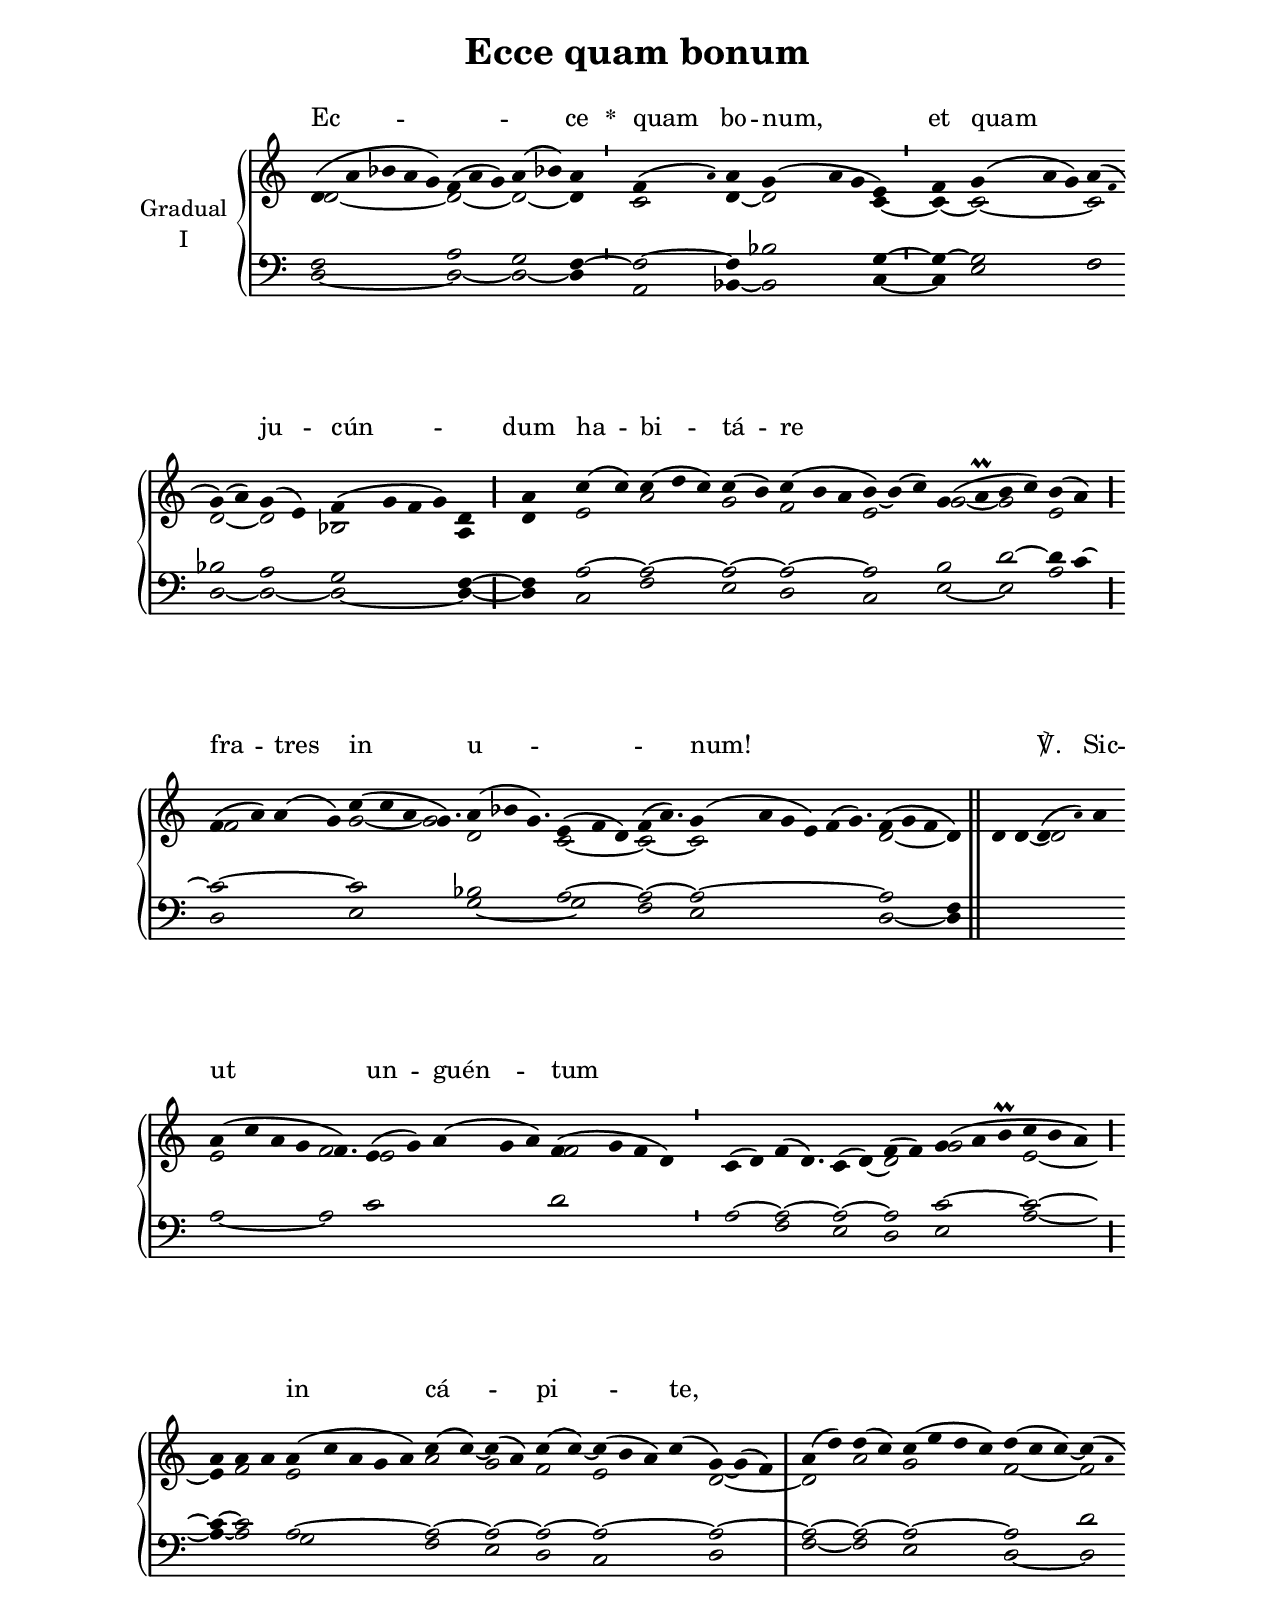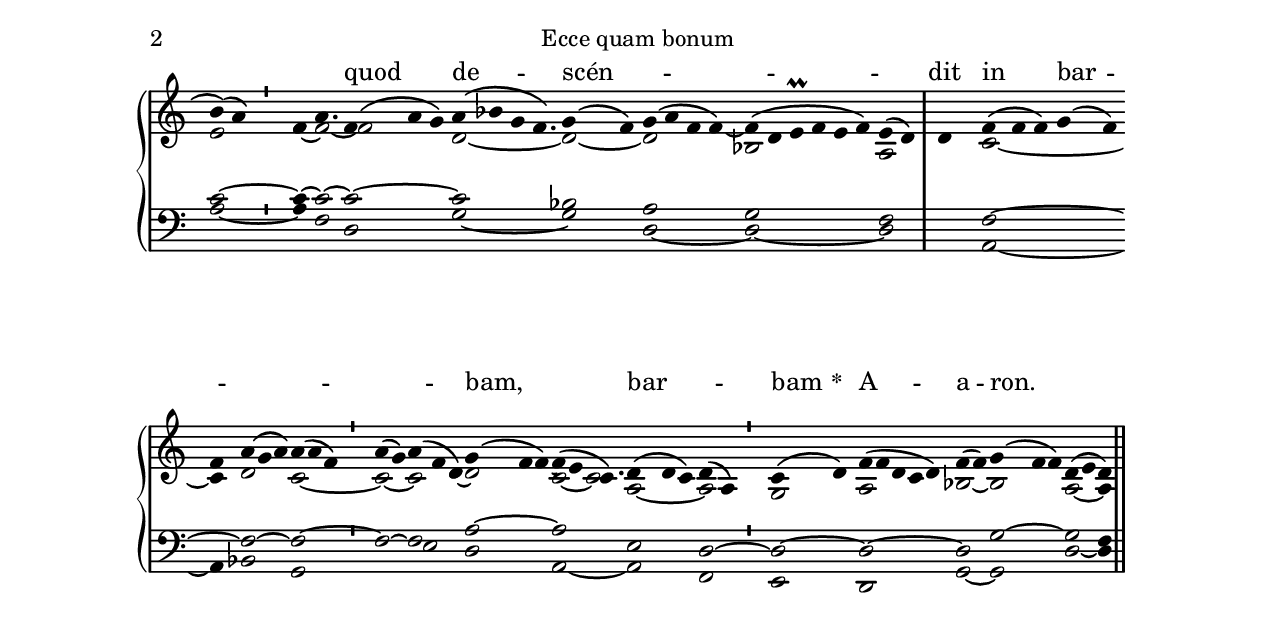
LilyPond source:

\version "2.18"
\include "gregorian.ly"
\include "noh2.ily"


%Page reference: page ii.251
%(volume.page)

global = {
 \key d \dorian
 \cadenzaOn 
}

\header {
  title = \markup \center-column {"Ecce quam bonum" \vspace #1 }
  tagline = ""
  composer = ""
}

\paper {
 #(include-special-characters)
  oddHeaderMarkup = \markup \fill-line {
    \line {}
    \center-column {
      \on-the-fly #first-page     " "
      \on-the-fly #not-first-page "Ecce quam bonum"
    }
    \line { \on-the-fly #print-page-number-check-first \fromproperty #'page:page-number-string }
  }
  evenHeaderMarkup = \markup \fill-line {
    \line { \on-the-fly #print-page-number-check-first \fromproperty #'page:page-number-string }
    \center-column { "Ecce quam bonum" }
    \line {}
  }
}

chantText = \lyricmode {
Ec -- _ _ ce 
\set stanza = " * " quam bo -- num, et quam _ ju -- cún -- _ dum 
ha -- bi -- tá -- re _ _ fra -- tres 
in u -- _ _ num! _ _ _ _ ℣. 
Sic -- ut un -- guén -- tum _ _ _ _ _ _ _ _ 
in cá -- pi -- te, _ _ _ _ _ _ 
quod de -- scén -- _ _ dit in bar -- _ _ _ _ _ bam, 
bar -- _ bam 
\set stanza = " * " A -- a -- ron. _ _ _ _ _ _ _ _ _ _ _ }

chantMusic = {
\tieDown    d'4 ( a'4 bes'4 a'4 g'4) f'4 ( a'4 g'4) a'4 ( bes'4) a'4 \divisioMinima
 f'4 ( \once \tweak #'font-size #-4 a' ) a'4 g'4 ( a'4 g'4 e'4) \divisioMinima
 f'4 g'4 ( a'4 g'4) a'4 ( \once \tweak #'font-size #-4 f'  \forceBreak
) g'4 ( a'4) g'4 ( e'4) f'4 ( g'4 f'4 g'4) d'4 \divisioMaior
 a'4 c''4 ( c''4) c''4 ( d''4 c''4) c''4 ( b'4) c''4 ( b'4 a'4 b'4) ~ b'4 ( c''4) g'4 ( a'\prall b'4 c''4) b'4 ( a'4) \divisioMaior \forceBreak

 f'4 ( a'4)  a'4 ( g'4) c''4 ( c''4 a'4 g'4.) a'4 ( bes'4 g'4.) e'4 ( f'4 d'4) f'4 ( a'4.) g'4 ( a'4 g'4 e'4) f'4 ( g'4.) f'4 ( g'4 f'4 d'4) \finalis
 d'4 d'4 d'4 ( \once \tweak #'font-size #-4 a' ) a'4 \forceBreak
 a'4 ( c''4 a'4 g'4 f'4.) e'4 ( g'4) a'4 ( g'4 a'4) f'4 ( g'4 f'4 d'4) \divisioMinima
 c'4 ( d'4) f'4 ( d'4.) c'4 ( d'4) f'4 ( f'4) g'4 ( a'4 b'\prall c''4 b'4 a'4) \divisioMaior \forceBreak

 a'4 a'4 a'4 a'4 ( c''4 a'4 g'4 a'4) c''4 ( c''4) ~ c''4 ( a'4) c''4 ( c''4) ~ c''4 ( b'4 a'4) c''4 ( g'4) ~ g'4 ( f'4) \divisioMaxima
 a'4 ( d''4) d''4 ( c''4) c''4 ( e''4 d''4 c''4) d''4 ( c''4 c''4) ~ c''4 ( \once \tweak #'font-size #-4 a'  \forceBreak
) b'4 ( a'4) \divisioMinima
 f'4  a'4. f'4 ( a'4 g'4) a'4 ( bes'4 g'4 f'4.) g'4 ( f'4) g'4 ( a'4 f'4 f'4) ~ f'4 ( d'4 e'\prall f'4 e'4 f'4) e'4 ( d'4) \divisioMaxima
 d'4 f'4 ( f'4 f'4) g'4 ( f'4)  \forceBreak
 f'4 a'4 ( g'4 a'4) a'4 ( a'4 f'4) \divisioMinima
 a'4 ( g'4) a'4 ( f'4 d'4) g'4 ( f'4 f'4) ~ f'4 ( e'4 c'4.) d'4 ( d'4 c'4) d'4 ( a4) \divisioMinima
 c'4 ( d'4) f'4 ( f'4 d'4 c'4 d'4) f'4 ( f'4) g'4 ( f'4 f'4) d'4 ( e'4 d'4) \finalis

}

altoMusic = {
d'2*5/2 ~ d'2*3/2 ~ d'2 ~ d'4 \divisioMinima
c'2 d'4 ~ d'2*3/2 c'4 ~ \divisioMinima
c'4 ~ c'2*3/2 ~ c'2 d'2 ~ d'2 bes2*4/2 a4 \divisioMaior
d'4 e'2 a'2*3/2 g'2 f'2*3/2 e'2*3/2 g'2 ~ g'2 e'2 \divisioMaior
f'2*4/2 g'2*3/2 ~ g'2*3/4 d'2*7/4 c'2*3/2 ~ c'2*5/4 ~ c'2*13/4 d'2*3/2 ~ d'4 \finalis
r4 d'4 ~ d'2*3/2 e'2*4/2 f'2*3/4 e'2*5/2 f'2*4/2 \divisioMinima
r2*9/4 c'4 d'4 ~ d'2 g'2*3/2 e'2*3/2 ~ \divisioMaior
e'4 f'2 e'2*5/2 a'2 g'2 f'2 e'2*4/2 d'2*3/2 ~ \divisioMaxima
d'2 a'2 g'2*4/2 f'2*3/2 ~ f'2 e'2 \divisioMinima
f'4 ~ f'2*3/4 ~ f'2*3/2 d'2*9/4 ~ d'2 ~ d'2*4/2 bes2*6/2 a2 \divisioMaxima
r4 c'2*5/2 ~ c'4 d'2*3/2 c'2*3/2 ~ \divisioMinima
c'2 ~ c'2 d'4 ~ d'2*3/2 c'2 ~ c'2*3/4 a2*3/2 ~ a2 \divisioMinima
g2 a2*5/2 bes2 ~ bes2*3/2 a2 ~ a4 \finalis
}

tenorMusic = {
f2*5/2 a2*3/2 g2 f4 ~ \divisioMinima
f2 ~ f4 bes2*3/2 g4 ~ \divisioMinima
g4 ~ g2*3/2 f2 bes2 a2 g2*4/2 f4 ~ \divisioMaior
f4 a2 ~ a2*3/2 ~ a2 ~ a2*3/2 ~ a2*3/2 b2 d'2 ~ d'4 c'4 ~ \divisioMaior
c'2*4/2 ~ c'2*9/4 bes2*7/4 a2*3/2 ~ a2*5/4 ~ a2*13/4 ~ a2*3/2 f4 \finalis
r2*39/4 \divisioMinima
a2 ~ a2*5/4 ~ a2 ~ a2 c'2*3/2 ~ c'2*3/2 ~ \divisioMaior
c'4 ~ c'2 a2*5/2 ~ a2 ~ a2 ~ a2 ~ a2*4/2 ~ a2*3/2 ~ \divisioMaxima
a2 ~ a2 ~ a2*4/2 ~ a2*3/2 d'2 c'2 ~ \divisioMinima
c'4 ~ c'2*3/4 ~ c'2*3/2 ~ c'2*9/4 bes2 a2*4/2 g2*6/2 f2 \divisioMaxima
r4 f2*6/2 ~ f2*3/2 ~ f2*3/2 ~ \divisioMinima
f2 ~ f2*3/2 a2*3/2 ~ a2*7/4 e2*3/2 d2 ~ \divisioMinima
d2 ~ d2*5/2 ~ d2 g2*3/2 ~ g2 f4 \finalis
}

bassMusic = {
d2*5/2 ~ d2*3/2 ~ d2 ~ d4 \divisioMinima
a,2 bes,4 ~ bes,2*3/2 c4 ~ \divisioMinima
c4 e2*3/2 f2 d2 ~ d2 ~ d2*4/2 ~ d4 ~ \divisioMaior
d4 c2 f2*3/2 e2 d2*3/2 c2*3/2 e2 ~ e2 a2 \divisioMaior
d2*4/2 e2*9/4 g2*7/4 ~ g2*3/2 f2*5/4 e2*13/4 d2*3/2 ~ d4 \finalis
r2*5/2 a2*4/2 ~ a2*3/4 c'2*5/2 d'2*4/2 \divisioMinima
r2 f2*5/4 e2 d2 e2*3/2 a2*3/2 ~ \divisioMaior
a4 ~ a2 g2*5/2 f2 e2 d2 c2*4/2 d2*3/2 \divisioMaxima
f2 ~ f2 e2*4/2 d2*3/2 ~ d2 a2 ~ \divisioMinima
a4 f2*3/4 d2*3/2 g2*9/4 ~ g2 d2*4/2 ~ d2*6/2 ~ d2 \divisioMaxima
r4 a,2*5/2 ~ a,4 bes,2*3/2 g,2*3/2 \divisioMinima
r2 e2*3/2 d2*3/2 a,2*7/4 ~ a,2*3/2 f,2 \divisioMinima
e,2 d,2*5/2 g,2 ~ g,2*3/2 d2 ~ d4 \finalis
}

voiceLines = {
\voiceLineStyle


}

\score{
  <<
    \new GrandStaff <<
      \set GrandStaff.autoBeaming = ##f
      \set GrandStaff.instrumentName = \markup \center-column {
        "Gradual"
        "I"
      }
      \new Staff = up <<
        \new Voice = "chant" {
          \voiceOne \global \chantMusic
        }
        \new Voice {
          \voiceTwo \global \altoMusic
        }
      >>

      \new Staff = down <<
        \clef bass
        \new Voice {
          \voiceOne \global \tenorMusic
        }
        \new Voice {
          \voiceTwo \global \bassMusic
        }
	\new Voice {
        \voiceThree \global \voiceLines
        }
      >>
    >>
    \new Lyrics \lyricsto chant {
      \chantText
    }
  >>
  \layout{
  }
  \midi{
    \tempo 4 = 125
  }
}
